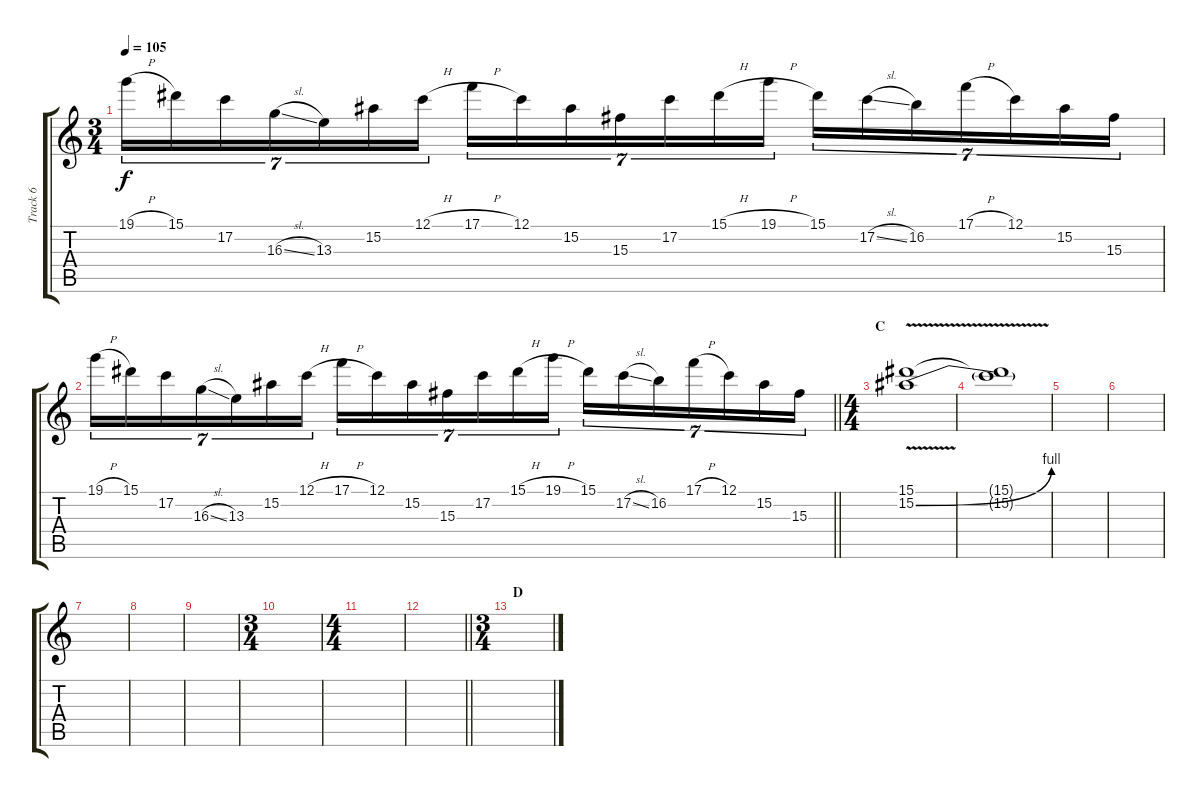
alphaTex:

\track ("Track 6" "Track 6") {instrument distortionguitar}
\staff {score tabs}
\tuning (C4 G3 Eb3 Bb2 F2 C2) {hide}
\ts (3 4)
\tempo 105
\clef g2
\ks c
19.1{h}.16{tu (7 4) dy f} 15.1.16{tu (7 4)} 17.2.16{tu (7 4)} 16.3{sl}.16{tu (7 4)} 13.3.16{tu (7 4)} 15.2.16{tu (7 4)} 12.1{h}.16{tu (7 4)} 17.1{h}.16{tu (7 4)} 12.1.16{tu (7 4)} 15.2.16{tu (7 4)} 15.3.16{tu (7 4)} 17.2.16{tu (7 4)} 15.1{h}.16{tu (7 4)} 19.1{h}.16{tu (7 4)} 15.1.16{tu (7 4)} 17.2{sl}.16{tu (7 4)} 16.2.16{tu (7 4)} 17.1{h}.16{tu (7 4)} 12.1.16{tu (7 4)} 15.2.16{tu (7 4)} 15.3.16{tu (7 4)} |
\barLineRight lightlight
19.1{h}.16{tu (7 4)} 15.1.16{tu (7 4)} 17.2.16{tu (7 4)} 16.3{sl}.16{tu (7 4)} 13.3.16{tu (7 4)} 15.2.16{tu (7 4)} 12.1{h}.16{tu (7 4)} 17.1{h}.16{tu (7 4)} 12.1.16{tu (7 4)} 15.2.16{tu (7 4)} 15.3.16{tu (7 4)} 17.2.16{tu (7 4)} 15.1{h}.16{tu (7 4)} 19.1{h}.16{tu (7 4)} 15.1.16{tu (7 4)} 17.2{sl}.16{tu (7 4)} 16.2.16{tu (7 4)} 17.1{h}.16{tu (7 4)} 12.1.16{tu (7 4)} 15.2.16{tu (7 4)} 15.3.16{tu (7 4)} |
\ts (4 4)
\section ("" "C")
(15.1 15.2{be (bend 0 0 60 4) v}).1{volume 5} |
(15.1{t} 15.2{t}).1 |
|
|
|
|
|
\ts (3 4)
|
\ts (4 4)
|
\barLineRight lightlight
|
\ts (3 4)
\section ("" "D")
